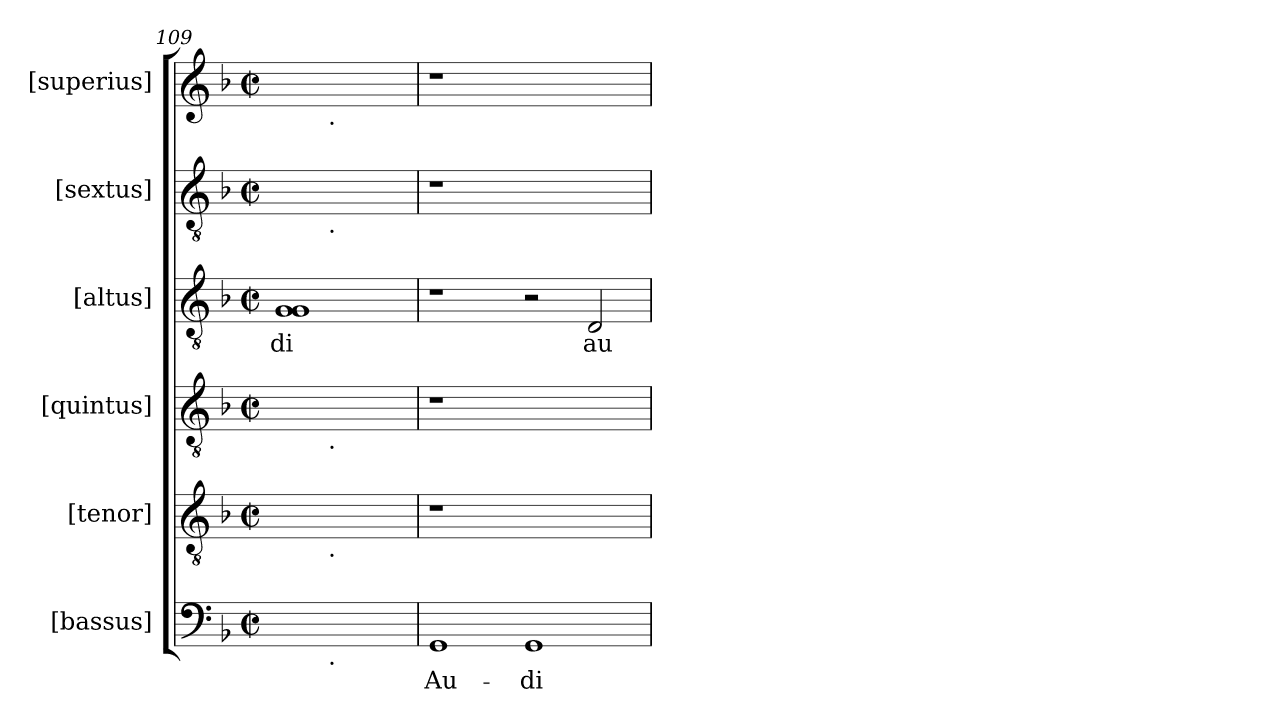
**kern	**text	**kern	**kern	**kern	**text	**kern	**kern
*part6	*part6	*part5	*part4	*part3	*part3	*part2	*part1
*staff6	*staff6	*staff5	*staff4	*staff3	*staff3	*staff2	*staff1
*I"[bassus]	*	*I"[tenor]	*I"[quintus]	*I"[altus]	*	*I"[sextus]	*I"[superius]
*I'[bassus]	*	*I'[tenor]	*I'[quintus]	*I'[altus]	*	*I'[sextus]	*I'[superius]
!!LO:LB:g=z
*clefF4	*	*clefGv2	*clefGv2	*clefGv2	*	*clefGv2	*clefG2
*k[b-]	*	*k[b-]	*k[b-]	*k[b-]	*	*k[b-]	*k[b-]
*F:	*	*F:	*F:	*F:	*	*F:	*F:
*M2/2	*	*M2/2	*M2/2	*M2/2	*	*M2/2	*M2/2
*met(c|)	*	*met(c|)	*met(c|)	*met(c|)	*	*met(c|)	*met(c|)
=109	=109	=109	=109	=109	=109	=109	=109
!	!	!	!	!	!LO:LY:b:cj	!	!
4.ryy	.	4.ryy	4.ryy	1G 1G	-di	4.ryy	4.ryy
!	!	!	!	!	!	!	!LO:TX:b:t=.
!	!	!	!	!	!	!LO:TX:b:t=.	!
!	!	!	!LO:TX:b:t=.	!	!	!	!
!	!	!LO:TX:b:t=.	!	!	!	!	!
!LO:TX:b:t=.	!	!	!	!	!	!	!
2ryy	.	2ryy	2ryy	.	.	2ryy	2ryy
8ryy	.	8ryy	8ryy	.	.	8ryy	8ryy
=110	=110	=110	=110	=110	=110	=110	=110
!	!LO:LY:b:cj	!	!	!	!	!	!
1GG	Au-	1r	1r	1r	.	1r	1r
!	!LO:LY:b:cj	!	!	!	!	!	!
1GG	-di	1ryy	1ryy	2r	.	1ryy	1ryy
!	!	!	!	!	!LO:LY:b:cj	!	!
.	.	.	.	2D/	au-	.	.
=	=	=	=	=	=	=	=
*-	*-	*-	*-	*-	*-	*-	*-
